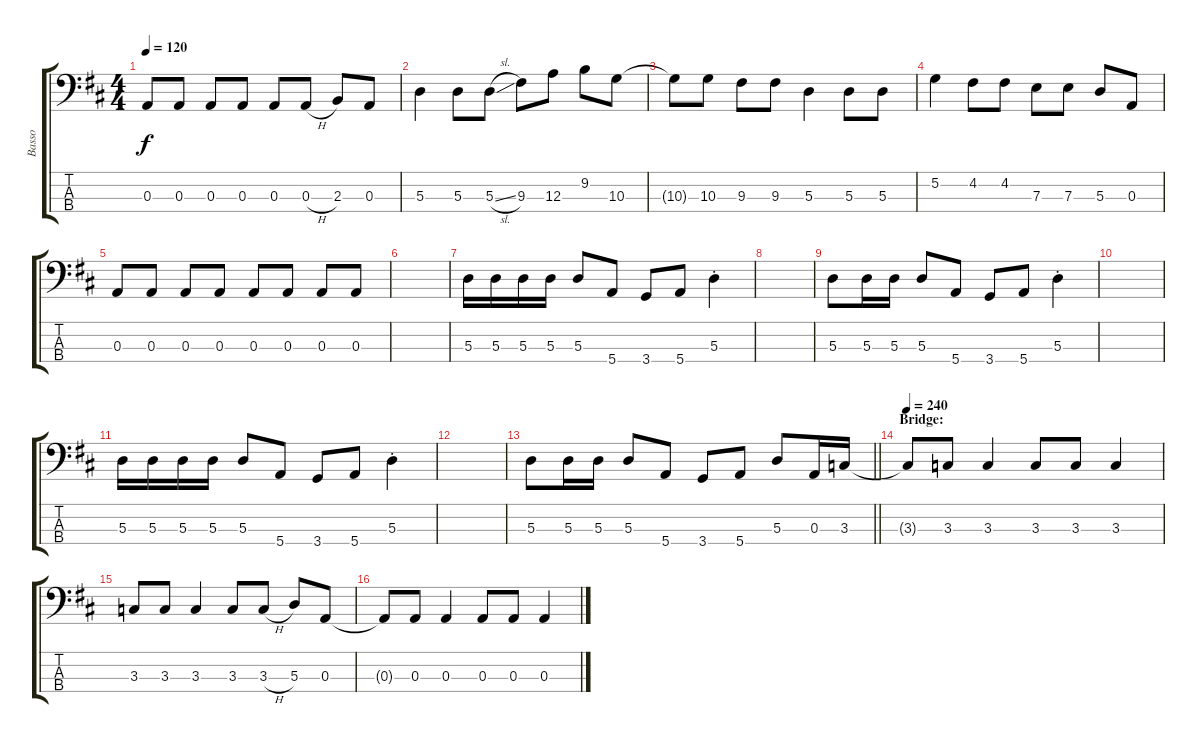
\track ("Basso" "Basso") {instrument electricbasspick}
\staff {score tabs}
\tuning (G2 D2 A1 E1) {hide}
\ts (4 4)
\tempo 120
\clef f4
\ks d
0.3.8{dy f} 0.3.8 0.3.8 0.3.8 0.3.8 0.3{h}.8 2.3.8 0.3.8 |
5.3.4 5.3.8 5.3{sl}.8 9.3.8 12.3.8 9.2.8 10.3.8 |
10.3{t}.8 10.3.8 9.3.8 9.3.8 5.3.4 5.3.8 5.3.8 |
5.2.4 4.2.8 4.2.8 7.3.8 7.3.8 5.3.8 0.3.8 |
0.3.8 0.3.8 0.3.8 0.3.8 0.3.8 0.3.8 0.3.8 0.3.8 |
|
5.3.16 5.3.16 5.3.16 5.3.16 5.3.8 5.4.8 3.4.8 5.4.8 5.3{st}.4 |
|
5.3.8 5.3.16 5.3.16 5.3.8 5.4.8 3.4.8 5.4.8 5.3{st}.4 |
|
5.3.16 5.3.16 5.3.16 5.3.16 5.3.8 5.4.8 3.4.8 5.4.8 5.3{st}.4 |
|
\barLineRight lightlight
5.3.8 5.3.16 5.3.16 5.3.8 5.4.8 3.4.8 5.4.8 5.3.8 0.3.16 3.3.16 |
\section ("" "Bridge:")
\tempo 240
3.3{t}.8 3.3.8 3.3.4 3.3.8 3.3.8 3.3.4 |
3.3.8 3.3.8 3.3.4 3.3.8 3.3{h}.8 5.3.8 0.3.8 |
0.3{t}.8 0.3.8 0.3.4 0.3.8 0.3.8 0.3.4
